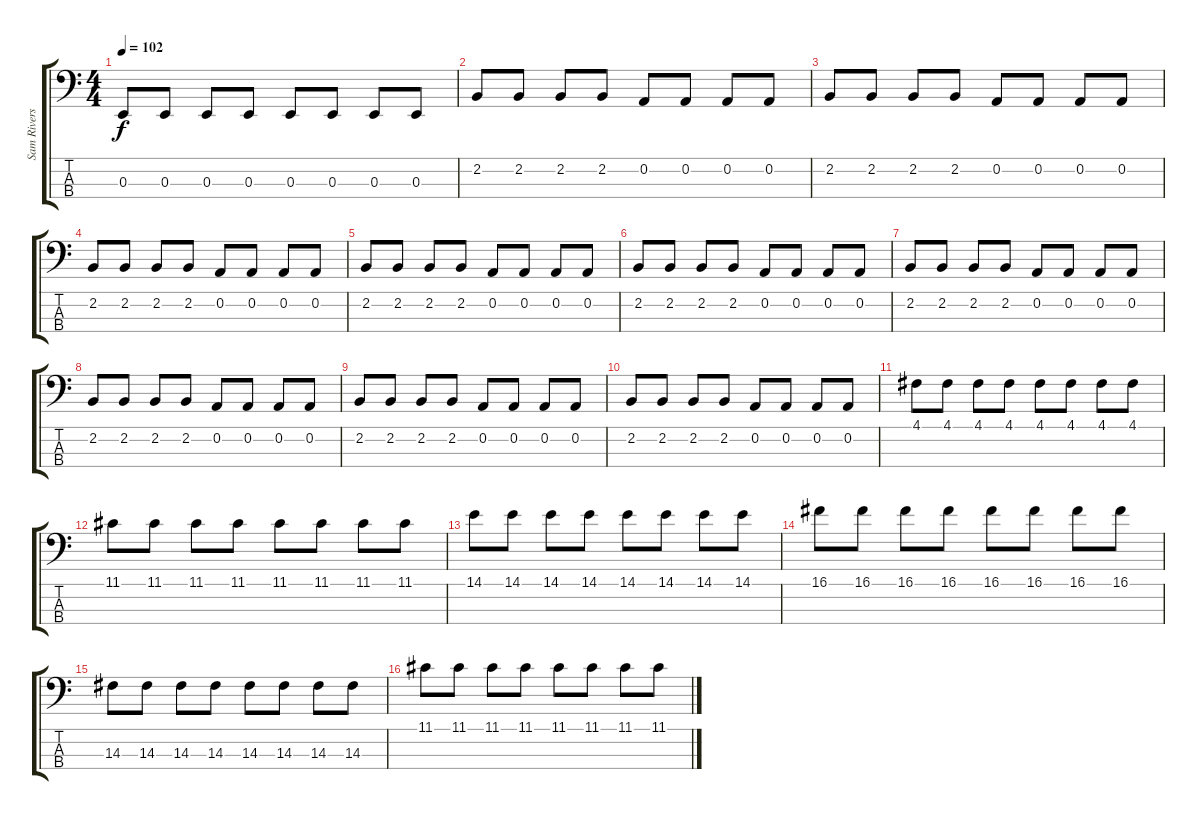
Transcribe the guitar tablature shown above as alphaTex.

\track ("Sam Rivers (Bass)" "Sam Rivers") {instrument electricbassfinger}
\staff {score tabs}
\tuning (D2 A1 E1 B0) {hide}
\ts (4 4)
\tempo 102
\clef f4
\ks c
0.3.8{dy f} 0.3.8 0.3.8 0.3.8 0.3.8 0.3.8 0.3.8 0.3.8 |
2.2.8 2.2.8 2.2.8 2.2.8 0.2.8 0.2.8 0.2.8 0.2.8 |
2.2.8 2.2.8 2.2.8 2.2.8 0.2.8 0.2.8 0.2.8 0.2.8 |
2.2.8 2.2.8 2.2.8 2.2.8 0.2.8 0.2.8 0.2.8 0.2.8 |
2.2.8 2.2.8 2.2.8 2.2.8 0.2.8 0.2.8 0.2.8 0.2.8 |
2.2.8 2.2.8 2.2.8 2.2.8 0.2.8 0.2.8 0.2.8 0.2.8 |
2.2.8 2.2.8 2.2.8 2.2.8 0.2.8 0.2.8 0.2.8 0.2.8 |
2.2.8 2.2.8 2.2.8 2.2.8 0.2.8 0.2.8 0.2.8 0.2.8 |
2.2.8 2.2.8 2.2.8 2.2.8 0.2.8 0.2.8 0.2.8 0.2.8 |
2.2.8 2.2.8 2.2.8 2.2.8 0.2.8 0.2.8 0.2.8 0.2.8 |
4.1.8 4.1.8 4.1.8 4.1.8 4.1.8 4.1.8 4.1.8 4.1.8 |
11.1.8 11.1.8 11.1.8 11.1.8 11.1.8 11.1.8 11.1.8 11.1.8 |
14.1.8 14.1.8 14.1.8 14.1.8 14.1.8 14.1.8 14.1.8 14.1.8 |
16.1.8 16.1.8 16.1.8 16.1.8 16.1.8 16.1.8 16.1.8 16.1.8 |
14.3.8 14.3.8 14.3.8 14.3.8 14.3.8 14.3.8 14.3.8 14.3.8 |
11.1.8 11.1.8 11.1.8 11.1.8 11.1.8 11.1.8 11.1.8 11.1.8
